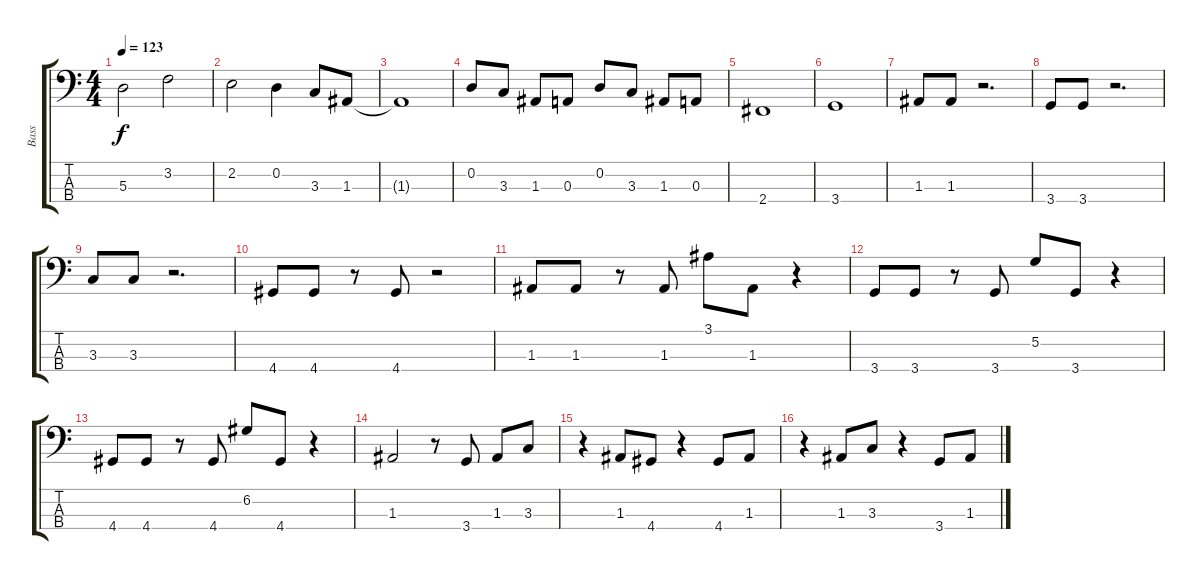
\track ("Bass" "Bass") {instrument electricbasspick}
\staff {score tabs}
\tuning (G2 D2 A1 E1) {hide}
\ts (4 4)
\tempo 123
\clef f4
\ks c
5.3.2{dy f} 3.2.2 |
2.2.2 0.2.4 3.3.8 1.3.8 |
1.3{t}.1 |
0.2.8 3.3.8 1.3.8 0.3.8 0.2.8 3.3.8 1.3.8 0.3.8 |
2.4.1 |
3.4.1 |
1.3.8 1.3.8 r.2{d} |
3.4.8 3.4.8 r.2{d} |
3.3.8 3.3.8 r.2{d} |
4.4.8 4.4.8 r.8 4.4.8 r.2 |
1.3.8 1.3.8 r.8 1.3.8 3.1.8 1.3.8 r.4 |
3.4.8 3.4.8 r.8 3.4.8 5.2.8 3.4.8 r.4 |
4.4.8 4.4.8 r.8 4.4.8 6.2.8 4.4.8 r.4 |
1.3.2 r.8 3.4.8 1.3.8 3.3.8 |
r.4 1.3.8 4.4.8 r.4 4.4.8 1.3.8 |
r.4 1.3.8 3.3.8 r.4 3.4.8 1.3.8
